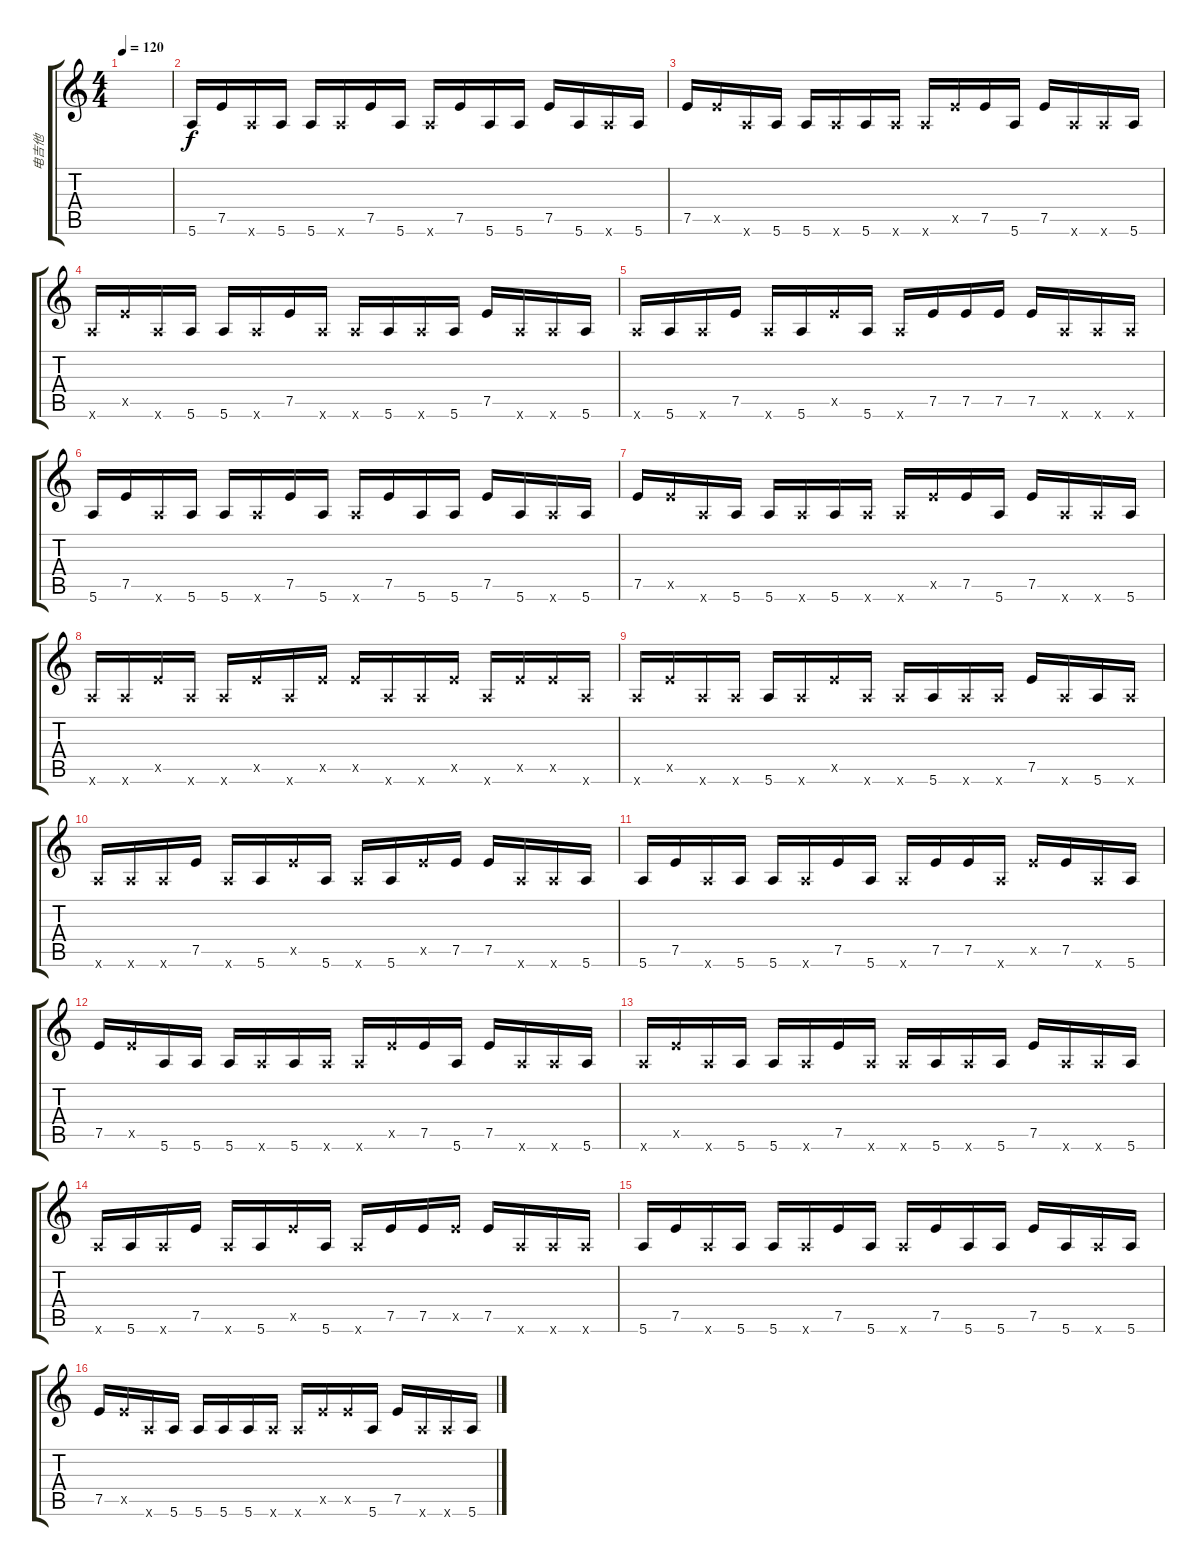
\track ("电吉他" "电吉他") {instrument distortionguitar}
\staff {score tabs}
\tuning (E4 B3 G3 D3 A2 E2) {hide}
\ts (4 4)
\tempo 120
\clef g2
\ks c
|
5.6.16 7.5.16 5.6{x}.16 5.6.16 5.6.16 5.6{x}.16 7.5.16 5.6.16 5.6{x}.16 7.5.16 5.6.16 5.6.16 7.5.16 5.6.16 5.6{x}.16 5.6.16 |
7.5.16 7.5{x}.16 5.6{x}.16 5.6.16 5.6.16 5.6{x}.16 5.6.16 5.6{x}.16 5.6{x}.16 7.5{x}.16 7.5.16 5.6.16 7.5.16 5.6{x}.16 5.6{x}.16 5.6.16 |
5.6{x}.16 7.5{x}.16 5.6{x}.16 5.6.16 5.6.16 5.6{x}.16 7.5.16 5.6{x}.16 5.6{x}.16 5.6.16 5.6{x}.16 5.6.16 7.5.16 5.6{x}.16 5.6{x}.16 5.6.16 |
5.6{x}.16 5.6.16 5.6{x}.16 7.5.16 5.6{x}.16 5.6.16 7.5{x}.16 5.6.16 5.6{x}.16 7.5.16 7.5.16 7.5.16 7.5.16 5.6{x}.16 5.6{x}.16 5.6{x}.16 |
5.6.16 7.5.16 5.6{x}.16 5.6.16 5.6.16 5.6{x}.16 7.5.16 5.6.16 5.6{x}.16 7.5.16 5.6.16 5.6.16 7.5.16 5.6.16 5.6{x}.16 5.6.16 |
7.5.16 7.5{x}.16 5.6{x}.16 5.6.16 5.6.16 5.6{x}.16 5.6.16 5.6{x}.16 5.6{x}.16 7.5{x}.16 7.5.16 5.6.16 7.5.16 5.6{x}.16 5.6{x}.16 5.6.16 |
5.6{x}.16 5.6{x}.16 7.5{x}.16 5.6{x}.16 5.6{x}.16 7.5{x}.16 5.6{x}.16 7.5{x}.16 7.5{x}.16 5.6{x}.16 5.6{x}.16 7.5{x}.16 5.6{x}.16 7.5{x}.16 7.5{x}.16 5.6{x}.16 |
5.6{x}.16 7.5{x}.16 5.6{x}.16 5.6{x}.16 5.6.16 5.6{x}.16 7.5{x}.16 5.6{x}.16 5.6{x}.16 5.6.16 5.6{x}.16 5.6{x}.16 7.5.16 5.6{x}.16 5.6.16 5.6{x}.16 |
5.6{x}.16 5.6{x}.16 5.6{x}.16 7.5.16 5.6{x}.16 5.6.16 7.5{x}.16 5.6.16 5.6{x}.16 5.6.16 7.5{x}.16 7.5.16 7.5.16 5.6{x}.16 5.6{x}.16 5.6.16 |
5.6.16 7.5.16 5.6{x}.16 5.6.16 5.6.16 5.6{x}.16 7.5.16 5.6.16 5.6{x}.16 7.5.16 7.5.16 5.6{x}.16 7.5{x}.16 7.5.16 5.6{x}.16 5.6.16 |
7.5.16 7.5{x}.16 5.6.16 5.6.16 5.6.16 5.6{x}.16 5.6.16 5.6{x}.16 5.6{x}.16 7.5{x}.16 7.5.16 5.6.16 7.5.16 5.6{x}.16 5.6{x}.16 5.6.16 |
5.6{x}.16 7.5{x}.16 5.6{x}.16 5.6.16 5.6.16 5.6{x}.16 7.5.16 5.6{x}.16 5.6{x}.16 5.6.16 5.6{x}.16 5.6.16 7.5.16 5.6{x}.16 5.6{x}.16 5.6.16 |
5.6{x}.16 5.6.16 5.6{x}.16 7.5.16 5.6{x}.16 5.6.16 7.5{x}.16 5.6.16 5.6{x}.16 7.5.16 7.5.16 7.5{x}.16 7.5.16 5.6{x}.16 5.6{x}.16 5.6{x}.16 |
5.6.16 7.5.16 5.6{x}.16 5.6.16 5.6.16 5.6{x}.16 7.5.16 5.6.16 5.6{x}.16 7.5.16 5.6.16 5.6.16 7.5.16 5.6.16 5.6{x}.16 5.6.16 |
7.5.16 7.5{x}.16 5.6{x}.16 5.6.16 5.6.16 5.6.16 5.6.16 5.6{x}.16 5.6{x}.16 7.5{x}.16 7.5{x}.16 5.6.16 7.5.16 5.6{x}.16 5.6{x}.16 5.6.16
